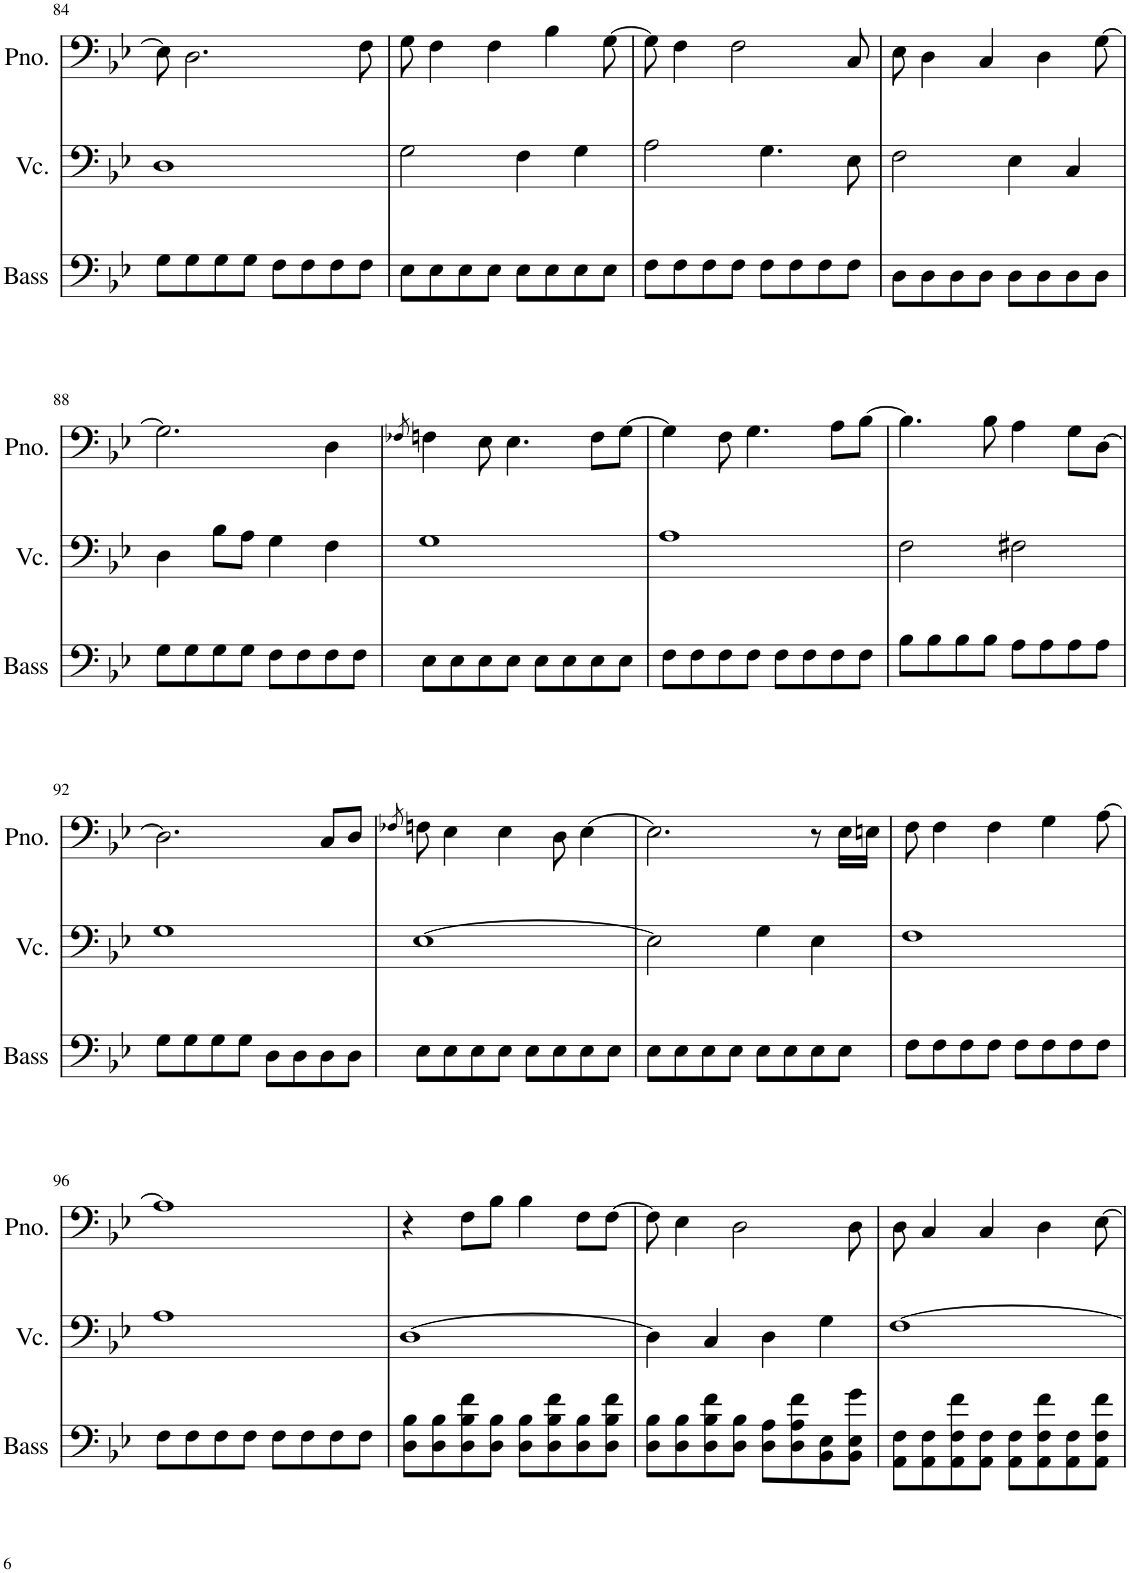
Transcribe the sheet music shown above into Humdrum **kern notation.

**kern	**kern	**kern
*part3	*part2	*part1
*staff3	*staff2	*staff1
*I"Acoustic Bass	*I"Violoncello	*I"Piano
*I'Bass	*I'Vc.	*I'Pno.
!!LO:PB:g=z
*clefF4	*clefF4	*clefF4
*Trd7c12	*	*
*k[b-e-]	*k[b-e-]	*k[b-e-]
*M4/4	*M4/4	*M4/4
=84	=84	=84
8G\L	1D	8E-\]
8G\	.	2.D\
8G\	.	.
8G\J	.	.
8F\L	.	.
8F\	.	.
8F\	.	.
8F\J	.	8F\
=85	=85	=85
8E-\L	2G\	8G\
8E-\	.	4F\
8E-\	.	.
8E-\J	.	4F\
8E-\L	4F\	.
8E-\	.	4B-\
8E-\	4G\	.
8E-\J	.	[8G\
=86	=86	=86
8F\L	2A\	8G\]
8F\	.	4F\
8F\	.	.
8F\J	.	2F\
8F\L	4.G\	.
8F\	.	.
8F\	.	.
8F\J	8E-\	8C/
=87	=87	=87
8D\L	2F\	8E-\
8D\	.	4D\
8D\	.	.
8D\J	.	4C/
8D\L	4E-\	.
8D\	.	4D\
8D\	4C/	.
8D\J	.	[8G\
!!LO:LB:g=z
=88	=88	=88
8G\L	4D\	2.G\]
8G\	.	.
8G\	8B-\L	.
8G\J	8A\J	.
8F\L	4G\	.
8F\	.	.
8F\	4F\	4D\
8F\J	.	.
=89	=89	=89
.	.	8qF-X/
8E-\L	1G	4Fn\
8E-\	.	.
8E-\	.	8E-\
8E-\J	.	4.E-\
8E-\L	.	.
8E-\	.	.
8E-\	.	8F\L
8E-\J	.	[8G\J
=90	=90	=90
8F\L	1A	4G\]
8F\	.	.
8F\	.	8F\
8F\J	.	4.G\
8F\L	.	.
8F\	.	.
8F\	.	8A\L
8F\J	.	[8B-\J
=91	=91	=91
8B-\L	2F\	4.B-\]
8B-\	.	.
8B-\	.	.
8B-\J	.	8B-\
8A\L	2F#X\	4A\
8A\	.	.
8A\	.	8G\L
8A\J	.	[8D\J
!!LO:LB:g=z
=92	=92	=92
8G\L	1G	2.D\]
8G\	.	.
8G\	.	.
8G\J	.	.
8D\L	.	.
8D\	.	.
8D\	.	8C/L
8D\J	.	8D/J
=93	=93	=93
.	.	8qF-X/
8E-\L	[1E-	8Fn\
8E-\	.	4E-\
8E-\	.	.
8E-\J	.	4E-\
8E-\L	.	.
8E-\	.	8D\
8E-\	.	[4E-\
8E-\J	.	.
=94	=94	=94
8E-\L	2E-\]	2.E-\]
8E-\	.	.
8E-\	.	.
8E-\J	.	.
8E-\L	4G\	.
8E-\	.	.
8E-\	4E-\	8r
8E-\J	.	16E-\LL
.	.	16En\JJ
=95	=95	=95
8F\L	1F	8F\
8F\	.	4F\
8F\	.	.
8F\J	.	4F\
8F\L	.	.
8F\	.	4G\
8F\	.	.
8F\J	.	[8A\
!!LO:LB:g=z
=96	=96	=96
8F\L	1A	1A]
8F\	.	.
8F\	.	.
8F\J	.	.
8F\L	.	.
8F\	.	.
8F\	.	.
8F\J	.	.
=97	=97	=97
8D\ 8B-\L	[1D	4r
8D\ 8B-\	.	.
8D\ 8B-\ 8f\	.	8F\L
8D\ 8B-\J	.	8B-\J
8D\ 8B-\L	.	4B-\
8D\ 8B-\ 8f\	.	.
8D\ 8B-\	.	8F\L
8D\ 8B-\ 8f\J	.	[8F\J
=98	=98	=98
8D\ 8B-\L	4D\]	8F\]
8D\ 8B-\	.	4E-\
8D\ 8B-\ 8f\	4C/	.
8D\ 8B-\J	.	2D\
8D\ 8A\L	4D\	.
8D\ 8A\ 8f\	.	.
8BB-\ 8E-\	4G\	.
8BB-\ 8E-\ 8g\J	.	8D\
=99	=99	=99
8AA\ 8F\L	[1F	8D\
8AA\ 8F\	.	4C/
8AA\ 8F\ 8f\	.	.
8AA\ 8F\J	.	4C/
8AA\ 8F\L	.	.
8AA\ 8F\ 8f\	.	4D\
8AA\ 8F\	.	.
8AA\ 8F\ 8f\J	.	[8E-\
=	=	=
*-	*-	*-
